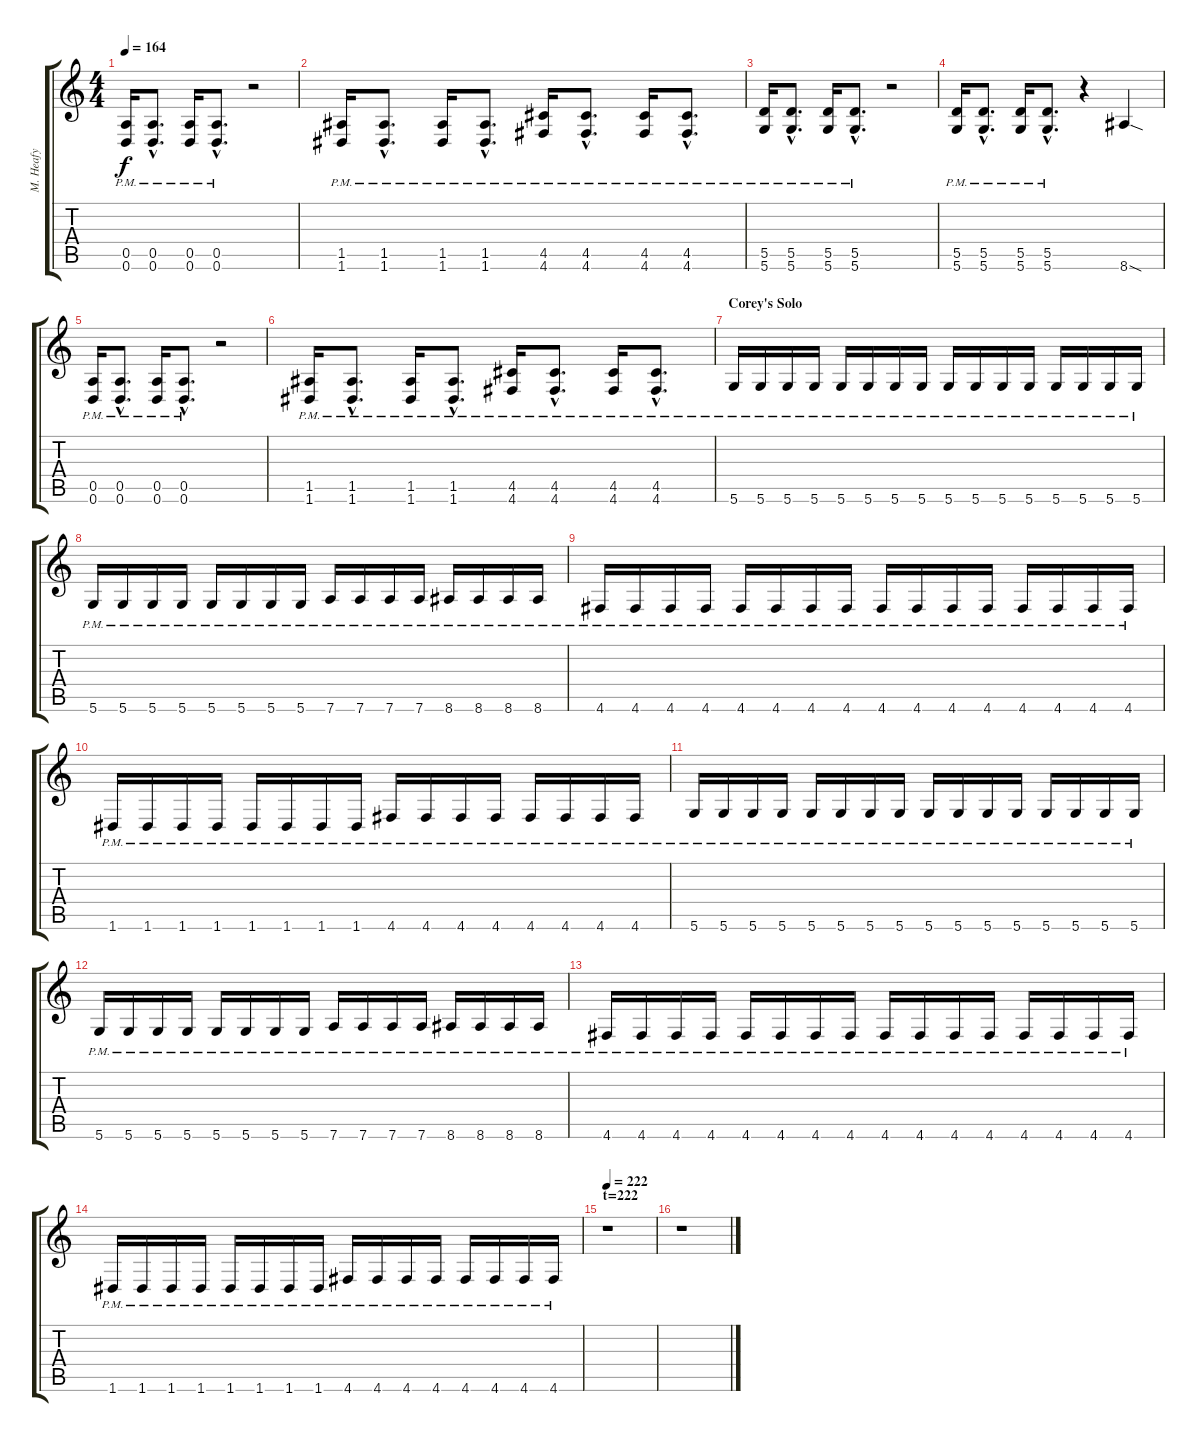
\track ("M. Heafy" "M. Heafy") {instrument overdrivenguitar}
\staff {score tabs}
\tuning (E4 B3 G3 D3 A2 D2) {hide}
\ts (4 4)
\tempo 164
\clef g2
\ks c
(0.5{pm} 0.6{pm}).16{dy f} (0.5{hac pm} 0.6{hac pm}).8{d} (0.5{pm} 0.6{pm}).16 (0.5{hac pm} 0.6{hac pm}).8{d} r.2 |
(1.5{pm} 1.6{pm}).16 (1.5{hac pm} 1.6{hac pm}).8{d} (1.5{pm} 1.6{pm}).16 (1.5{hac pm} 1.6{hac pm}).8{d} (4.5{pm} 4.6{pm}).16 (4.5{hac pm} 4.6{hac pm}).8{d} (4.5{pm} 4.6{pm}).16 (4.5{hac pm} 4.6{hac pm}).8{d} |
(5.5{pm} 5.6{pm}).16 (5.5{hac pm} 5.6{hac pm}).8{d} (5.5{pm} 5.6{pm}).16 (5.5{hac pm} 5.6{hac pm}).8{d} r.2 |
(5.5{pm} 5.6{pm}).16 (5.5{hac pm} 5.6{hac pm}).8{d} (5.5{pm} 5.6{pm}).16 (5.5{hac pm} 5.6{hac pm}).8{d} r.4 8.6{sod}.4 |
(0.5{pm} 0.6{pm}).16 (0.5{hac pm} 0.6{hac pm}).8{d} (0.5{pm} 0.6{pm}).16 (0.5{hac pm} 0.6{hac pm}).8{d} r.2 |
(1.5{pm} 1.6{pm}).16 (1.5{hac pm} 1.6{hac pm}).8{d} (1.5{pm} 1.6{pm}).16 (1.5{hac pm} 1.6{hac pm}).8{d} (4.5{pm} 4.6{pm}).16 (4.5{hac pm} 4.6{hac pm}).8{d} (4.5{pm} 4.6{pm}).16 (4.5{hac pm} 4.6{hac pm}).8{d} |
\section ("" "Corey's Solo")
5.6{pm}.16{balance 8} 5.6{pm}.16 5.6{pm}.16 5.6{pm}.16 5.6{pm}.16 5.6{pm}.16 5.6{pm}.16 5.6{pm}.16 5.6{pm}.16 5.6{pm}.16 5.6{pm}.16 5.6{pm}.16 5.6{pm}.16 5.6{pm}.16 5.6{pm}.16 5.6{pm}.16 |
5.6{pm}.16 5.6{pm}.16 5.6{pm}.16 5.6{pm}.16 5.6{pm}.16 5.6{pm}.16 5.6{pm}.16 5.6{pm}.16 7.6{pm}.16 7.6{pm}.16 7.6{pm}.16 7.6{pm}.16 8.6{pm}.16 8.6{pm}.16 8.6{pm}.16 8.6{pm}.16 |
4.6{pm}.16 4.6{pm}.16 4.6{pm}.16 4.6{pm}.16 4.6{pm}.16 4.6{pm}.16 4.6{pm}.16 4.6{pm}.16 4.6{pm}.16 4.6{pm}.16 4.6{pm}.16 4.6{pm}.16 4.6{pm}.16 4.6{pm}.16 4.6{pm}.16 4.6{pm}.16 |
1.6{pm}.16 1.6{pm}.16 1.6{pm}.16 1.6{pm}.16 1.6{pm}.16 1.6{pm}.16 1.6{pm}.16 1.6{pm}.16 4.6{pm}.16 4.6{pm}.16 4.6{pm}.16 4.6{pm}.16 4.6{pm}.16 4.6{pm}.16 4.6{pm}.16 4.6{pm}.16 |
5.6{pm}.16 5.6{pm}.16 5.6{pm}.16 5.6{pm}.16 5.6{pm}.16 5.6{pm}.16 5.6{pm}.16 5.6{pm}.16 5.6{pm}.16 5.6{pm}.16 5.6{pm}.16 5.6{pm}.16 5.6{pm}.16 5.6{pm}.16 5.6{pm}.16 5.6{pm}.16 |
5.6{pm}.16 5.6{pm}.16 5.6{pm}.16 5.6{pm}.16 5.6{pm}.16 5.6{pm}.16 5.6{pm}.16 5.6{pm}.16 7.6{pm}.16 7.6{pm}.16 7.6{pm}.16 7.6{pm}.16 8.6{pm}.16 8.6{pm}.16 8.6{pm}.16 8.6{pm}.16 |
4.6{pm}.16 4.6{pm}.16 4.6{pm}.16 4.6{pm}.16 4.6{pm}.16 4.6{pm}.16 4.6{pm}.16 4.6{pm}.16 4.6{pm}.16 4.6{pm}.16 4.6{pm}.16 4.6{pm}.16 4.6{pm}.16 4.6{pm}.16 4.6{pm}.16 4.6{pm}.16 |
1.6{pm}.16 1.6{pm}.16 1.6{pm}.16 1.6{pm}.16 1.6{pm}.16 1.6{pm}.16 1.6{pm}.16 1.6{pm}.16 4.6{pm}.16 4.6{pm}.16 4.6{pm}.16 4.6{pm}.16 4.6{pm}.16 4.6{pm}.16 4.6{pm}.16 4.6{pm}.16 |
\section ("" "t=222")
\tempo 222
r.1 |
r.1
